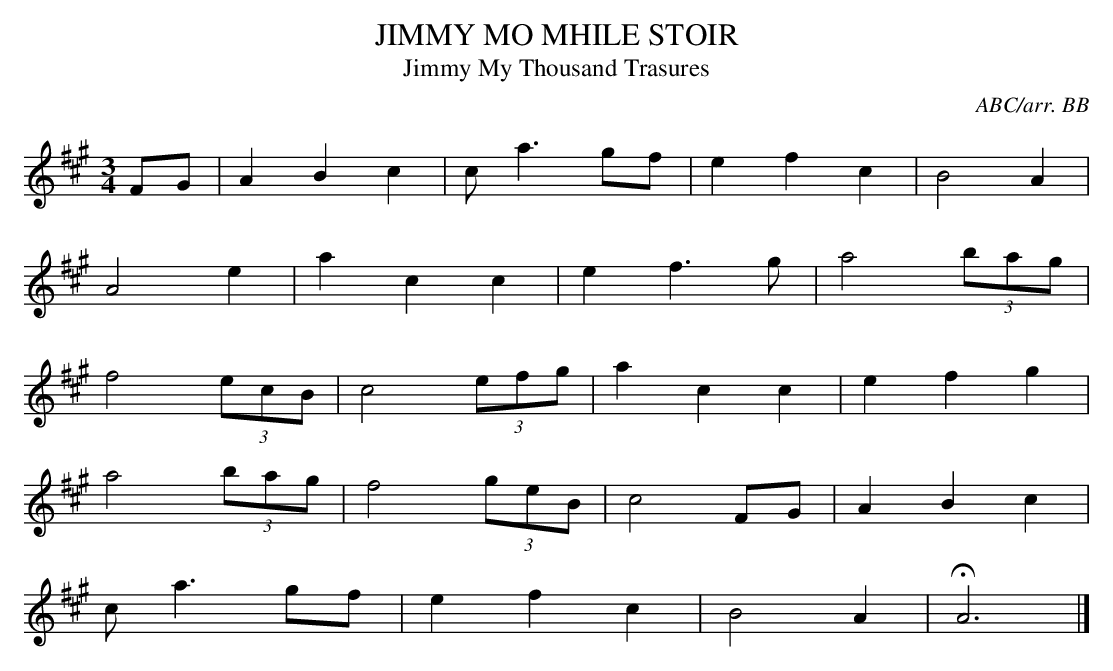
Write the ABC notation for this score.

X:1
T:JIMMY MO MHILE STOIR
T:Jimmy My Thousand Trasures
Y:"moderately slow"
C:ABC/arr. BB
L:1/8
M:3/4
K:A
FG|A2 B2 c2|ca3 gf|e2 f2 c2|B4 A2|
A4 e2|a2 c2 c2|e2 f3g|a4 (3bag|
f4 (3ecB|c4 (3efg|a2 c2 c2|e2 f2 g2|
a4 (3bag|f4 (3geB|c4 FG|A2 B2 c2|
ca3 gf|e2 f2 c2|B4 A2|HA6|]
